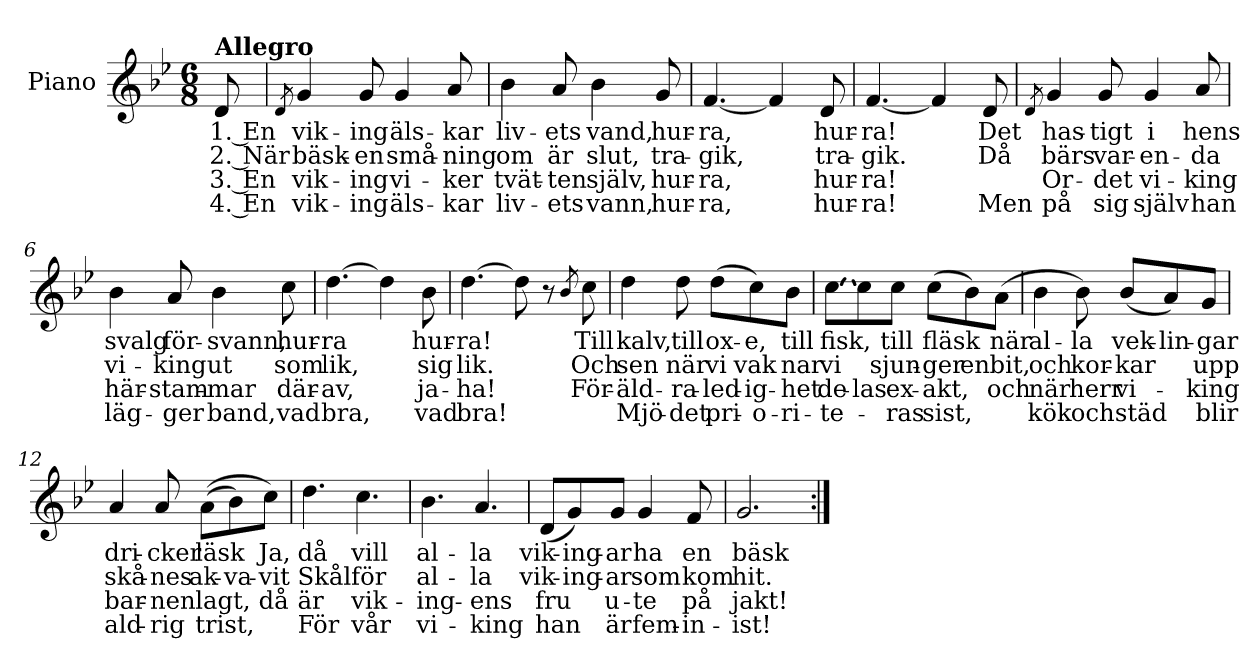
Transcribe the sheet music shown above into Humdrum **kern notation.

**kern	**text	**text	**text	**text
*part1	*part1	*part1	*part1	*part1
*staff1	*staff1	*staff1	*staff1	*staff1
*I"Piano	*	*	*	*
*I'Pno.	*	*	*	*
*clefG2	*	*	*	*
*k[b-e-]	*	*	*	*
*M6/8	*	*	*	*
=	=	=	=	=
!LO:TX:a:B:t=Allegro	!	!	!	!
!	!LO:LY:b	!LO:LY:b	!LO:LY:b	!LO:LY:b
8d/	1. En	2. När	3. En	4. En
=1	=1	=1	=1	=1
8qd/	.	.	.	.
!	!LO:LY:b	!LO:LY:b	!LO:LY:b	!LO:LY:b
4g/	vik-	bäsk-	vik-	vik-
!	!LO:LY:b	!LO:LY:b	!LO:LY:b	!LO:LY:b
8g/	-ing	-en	-ing	-ing
!	!LO:LY:b	!LO:LY:b	!LO:LY:b	!LO:LY:b
4g/	äls-	små-	vi-	äls-
!	!LO:LY:b	!LO:LY:b	!LO:LY:b	!LO:LY:b
8a/	-kar	-ning	-ker	-kar
=2	=2	=2	=2	=2
!	!LO:LY:b	!LO:LY:b	!LO:LY:b	!LO:LY:b
4b-\	liv-	om	tvät-	liv-
!	!LO:LY:b	!LO:LY:b	!LO:LY:b	!LO:LY:b
8a/	-ets	är	-ten	-ets
!	!LO:LY:b	!LO:LY:b	!LO:LY:b	!LO:LY:b
4b-\	vand,	slut,	själv,	vann,
!	!LO:LY:b	!LO:LY:b	!LO:LY:b	!LO:LY:b
8g/	hur-	tra-	hur-	hur-
=3	=3	=3	=3	=3
!	!LO:LY:b	!LO:LY:b	!LO:LY:b	!LO:LY:b
[4.f/	-ra,	-gik,	-ra,	-ra,
4f/]	.	.	.	.
!	!LO:LY:b	!LO:LY:b	!LO:LY:b	!LO:LY:b
8d/	hur-	tra-	hur-	hur-
=4	=4	=4	=4	=4
!	!LO:LY:b	!LO:LY:b	!LO:LY:b	!LO:LY:b
[4.f/	-ra!	-gik.	-ra!	-ra!
4f/]	.	.	.	.
!	!LO:LY:b	!LO:LY:b	!	!LO:LY:b
8d/	Det	Då	.	Men
=5	=5	=5	=5	=5
8qd/	.	.	.	.
!	!LO:LY:b	!LO:LY:b	!LO:LY:b	!LO:LY:b
4g/	has-	bärs	Or-	på
!	!LO:LY:b	!LO:LY:b	!LO:LY:b	!LO:LY:b
8g/	-tigt	var-	-det	sig
!	!LO:LY:b	!LO:LY:b	!LO:LY:b	!LO:LY:b
4g/	i	-en-	vi-	själv
!	!LO:LY:b	!LO:LY:b	!LO:LY:b	!LO:LY:b
8a/	hens	-da	-king	han
=6	=6	=6	=6	=6
!	!LO:LY:b	!LO:LY:b	!LO:LY:b	!LO:LY:b
4b-\	svalg	vi-	här-	läg-
!	!LO:LY:b	!LO:LY:b	!LO:LY:b	!LO:LY:b
8a/	för-	-king	-stam-	-ger
!	!LO:LY:b	!LO:LY:b	!LO:LY:b	!LO:LY:b
4b-\	-svann,	ut	-mar	band,
!	!LO:LY:b	!LO:LY:b	!LO:LY:b	!LO:LY:b
8cc\	hur-	som	där-	vad
=7	=7	=7	=7	=7
!	!LO:LY:b	!LO:LY:b	!LO:LY:b	!LO:LY:b
[4.dd\	-ra	lik,	-av,	bra,
4dd\]	.	.	.	.
!	!LO:LY:b	!LO:LY:b	!LO:LY:b	!LO:LY:b
8b-\	hur-	sig	ja-	vad
=8	=8	=8	=8	=8
!	!LO:LY:b	!LO:LY:b	!LO:LY:b	!LO:LY:b
[4.dd\	-ra!	lik.	-ha!	bra!
8dd\]	.	.	.	.
8r	.	.	.	.
8qb-/	.	.	.	.
!	!LO:LY:b	!LO:LY:b	!LO:LY:b	!
8cc\	Till	Och	För-	.
=9	=9	=9	=9	=9
!	!LO:LY:b	!LO:LY:b	!LO:LY:b	!LO:LY:b
4dd\	kalv,	sen	-äld-	Mjö-
!	!LO:LY:b	!LO:LY:b	!LO:LY:b	!LO:LY:b
8dd\	till	när	-ra-	-det
!	!LO:LY:b	!LO:LY:b	!LO:LY:b	!LO:LY:b
(>8dd\L	ox-	vi	-led-	pri-
!	!LO:LY:b	!LO:LY:b	!LO:LY:b	!LO:LY:b
8cc\)	-e,	vak	-ig-	-o-
!	!LO:LY:b	!LO:LY:b	!LO:LY:b	!LO:LY:b
8b-\J	till	nar	-het	-ri-
!!LO:LB:g=z
=10	=10	=10	=10	=10
!LO:T:dash	!LO:LY:b	!LO:LY:b	!LO:LY:b	!LO:LY:b
[8cc\L	fisk,	-vi	de-	-te-
!	!	!	!LO:LY:b	!
8cc\]	.	.	-las	.
!	!LO:LY:b	!LO:LY:b	!LO:LY:b	!LO:LY:b
8cc\J	till	sjun-	ex-	-ras
!	!LO:LY:b	!LO:LY:b	!LO:LY:b	!LO:LY:b
(>8cc\L	fläsk	-ger	-akt,	sist,
!	!	!LO:LY:b	!	!
8b-\)	.	en	.	.
!	!LO:LY:b	!LO:LY:b	!LO:LY:b	!
(>8a\J	när	bit,	och	.
=11	=11	=11	=11	=11
!	!LO:LY:b	!LO:LY:b	!LO:LY:b	!LO:LY:b
4b-\	al-	och	när	kök
!	!LO:LY:b	!LO:LY:b	!LO:LY:b	!LO:LY:b
8b-\)	-la	kor-	herr	och
!	!LO:LY:b	!LO:LY:b	!LO:LY:b	!LO:LY:b
(<8b-/L	vek-	-kar	vi-	städ
!	!LO:LY:b	!	!	!
8a/)	-lin-	.	.	.
!	!LO:LY:b	!LO:LY:b	!LO:LY:b	!LO:LY:b
8g/J	-gar	upp	-king	blir
=12	=12	=12	=12	=12
!	!LO:LY:b	!LO:LY:b	!LO:LY:b	!LO:LY:b
4a/	dri-	skå-	bar-	ald-
!	!LO:LY:b	!LO:LY:b	!LO:LY:b	!LO:LY:b
8a/	-cker	-nes	-nen	-rig
!	!LO:LY:b	!LO:LY:b	!LO:LY:b	!LO:LY:b
(>(>8a\L	läsk	ak-	lagt,	trist,
!	!	!LO:LY:b	!	!
8b-\)	.	-va-	.	.
!	!LO:LY:b	!LO:LY:b	!LO:LY:b	!
8cc\J)	Ja,	-vit	då	.
=13	=13	=13	=13	=13
!	!LO:LY:b	!LO:LY:b	!LO:LY:b	!LO:LY:b
4.dd\	då	Skål	är	För
!	!LO:LY:b	!LO:LY:b	!LO:LY:b	!LO:LY:b
4.cc\	vill	för	vik-	vår
=14	=14	=14	=14	=14
!	!LO:LY:b	!LO:LY:b	!LO:LY:b	!LO:LY:b
4.b-\	al-	al-	-ing-	vi-
!	!LO:LY:b	!LO:LY:b	!LO:LY:b	!LO:LY:b
4.a/	-la	-la	-ens	-king
=15	=15	=15	=15	=15
!	!LO:LY:b	!LO:LY:b	!LO:LY:b	!LO:LY:b
(<8d/L	vik-	vik-	fru	han
!	!LO:LY:b	!LO:LY:b	!	!
8g/)	-ing-	-ing-	.	.
!	!LO:LY:b	!LO:LY:b	!LO:LY:b	!LO:LY:b
8g/J	-ar	-ar	u-	är
!	!LO:LY:b	!LO:LY:b	!LO:LY:b	!LO:LY:b
4g/	ha	som	-te	fem-
!	!LO:LY:b	!LO:LY:b	!LO:LY:b	!LO:LY:b
8f/	en	kom	på	-in-
=16	=16	=16	=16	=16
!	!LO:LY:b	!LO:LY:b	!LO:LY:b	!LO:LY:b
2.g/	bäsk	hit.	jakt!	-ist!
=:|!	=:|!	=:|!	=:|!	=:|!
*-	*-	*-	*-	*-
